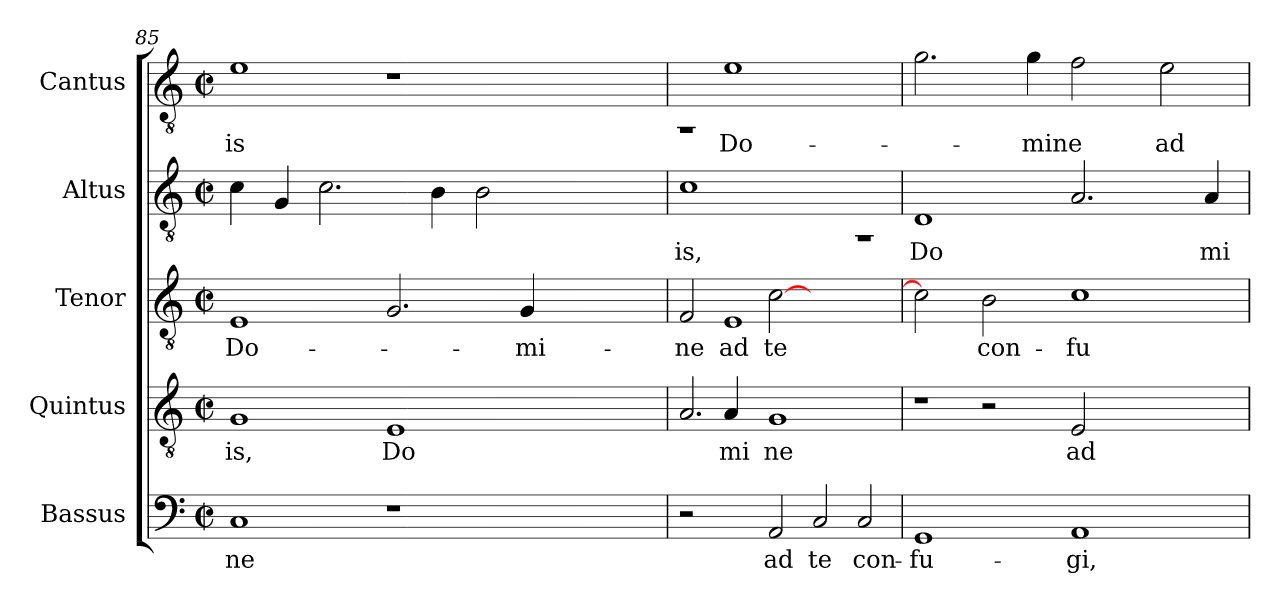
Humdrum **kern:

**kern	**text	**kern	**text	**kern	**text	**kern	**text	**kern	**text
*part5	*part5	*part4	*part4	*part3	*part3	*part2	*part2	*part1	*part1
*staff5	*staff5	*staff4	*staff4	*staff3	*staff3	*staff2	*staff2	*staff1	*staff1
*I"Bassus	*	*I"Quintus	*	*I"Tenor	*	*I"Altus	*	*I"Cantus	*
*clefF4	*	*clefGv2	*	*clefGv2	*	*clefGv2	*	*clefGv2	*
*M2/2	*	*M2/2	*	*M2/2	*	*M2/2	*	*M2/2	*
*met(c|)	*	*met(c|)	*	*met(c|)	*	*met(c|)	*	*met(c|)	*
=85	=85	=85	=85	=85	=85	=85	=85	=85	=85
!	!LO:LY:b:cj	!	!LO:LY:b:cj	!	!LO:LY:b:cj	!	!	!	!LO:LY:b:cj
1C	-ne	1G	is,	1E	Do-	4c\	.	1e	-is
.	.	.	.	.	.	4G/	.	.	.
.	.	.	.	.	.	2.c\	.	.	.
!LO:N:vis=1	!	!	!LO:LY:b:cj	!	!	!	!	!LO:N:vis=1	!
0r	.	1E	Do	2.G/	.	.	.	0r	.
.	.	.	.	.	.	4B\	.	.	.
.	.	.	.	.	.	2B\	.	.	.
!	!	!	!	!	!LO:LY:b:cj	!	!	!	!
.	.	.	.	4G/	-mi-	.	.	.	.
.	.	1ryy	.	1ryy	.	1ryy	.	.	.
=86	=86	=86	=86	=86	=86	=86	=86	=86	=86
!	!	!LO:N:vis=2.	!	!LO:N:vis=2	!LO:LY:b:cj	!	!LO:LY:b:cj	!LO:N:vis=1	!
2r	.	4A/	.	4F/	-ne	1c	is,	4rAA	.
!	!	!	!LO:LY:b:cj	!LO:N:vis=1	!LO:LY:b:cj	!	!	!LO:N:vis=1	!LO:LY:b:cj
.	.	4A/	mi	4E	ad	.	.	4e	Do-
!LO:N:vis=2	!LO:LY:b:cj	!LO:N:vis=1	!LO:LY:b:cj	!LO:N:vis=2	!LO:LY:b:cj	!	!	!	!
4AA/	ad	4G	ne	[>4c\	te	.	.	2.ryy	.
!LO:N:vis=2	!LO:LY:b:cj	!	!	!	!	!	!	!	!
4C/	te	2ryy	.	2ryy	.	.	.	.	.
!LO:N:vis=2	!LO:LY:b:cj	!	!	!	!	!LO:N:vis=1	!	!	!
4C/	con-	.	.	.	.	4rAA	.	.	.
=87	=87	=87	=87	=87	=87	=87	=87	=87	=87
!	!LO:LY:b:cj	!LO:N:vis=1	!	!	!	!	!LO:LY:b:cj	!	!
1GG	-fu-	2r	.	2c\]	.	1D	Do	2.g\	.
!	!	!	!	!	!LO:LY:b:cj	!	!	!	!
.	.	2r	.	2B\	con-	.	.	.	.
!	!	!	!	!	!	!	!	!	!LO:LY:b:cj
.	.	.	.	.	.	.	.	4g\	-mine
!	!LO:LY:b:cj	!LO:N:vis=2	!LO:LY:b:cj	!	!LO:LY:b:cj	!	!	!	!
1AA	-gi,	4E/	ad	1c	-fu-	2.A/	.	2f\	.
.	.	2.ryy	.	.	.	.	.	.	.
!	!	!	!	!	!	!	!	!	!LO:LY:b:cj
.	.	.	.	.	.	.	.	2e\	ad
!	!	!	!	!	!	!	!LO:LY:b:cj	!	!
.	.	.	.	.	.	4A/	mi	.	.
=	=	=	=	=	=	=	=	=	=
*-	*-	*-	*-	*-	*-	*-	*-	*-	*-
